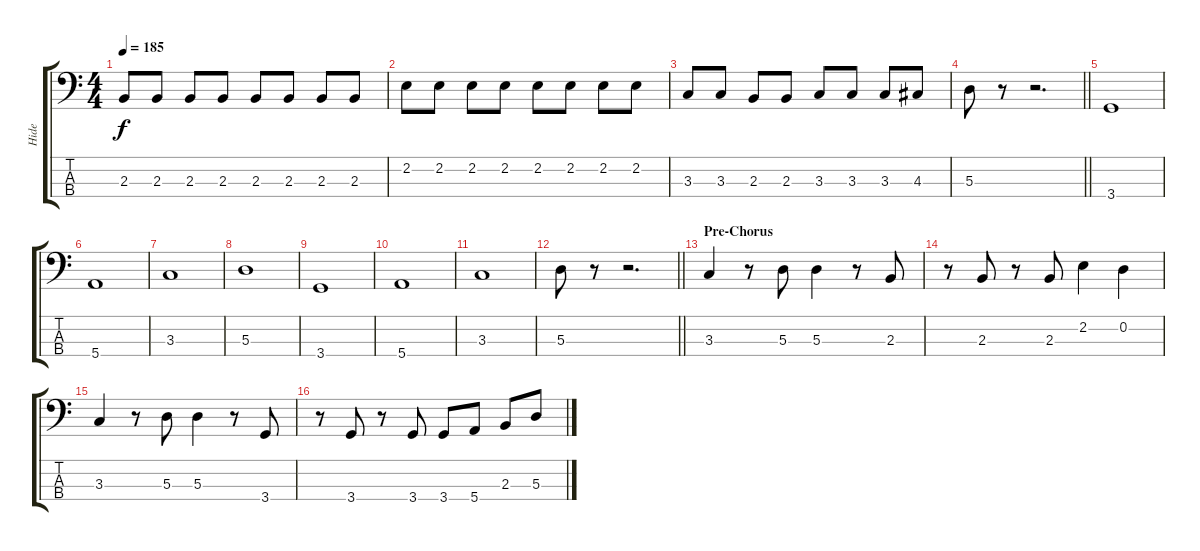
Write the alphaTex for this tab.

\track ("Hide" "Hide") {instrument electricbasspick}
\staff {score tabs}
\tuning (G2 D2 A1 E1) {hide}
\ts (4 4)
\tempo 185
\clef f4
\ks c
2.3.8{dy f} 2.3.8 2.3.8 2.3.8 2.3.8 2.3.8 2.3.8 2.3.8 |
2.2.8 2.2.8 2.2.8 2.2.8 2.2.8 2.2.8 2.2.8 2.2.8 |
3.3.8 3.3.8 2.3.8 2.3.8 3.3.8 3.3.8 3.3.8 4.3.8 |
\barLineRight lightlight
5.3.8 r.8 r.2{d} |
\section ("" "")
3.4.1 |
5.4.1 |
3.3.1 |
5.3.1 |
3.4.1 |
5.4.1 |
3.3.1 |
\barLineRight lightlight
5.3.8 r.8 r.2{d} |
\section ("" "Pre-Chorus")
3.3.4 r.8 5.3.8 5.3.4 r.8 2.3.8 |
r.8 2.3.8 r.8 2.3.8 2.2.4 0.2.4 |
3.3.4 r.8 5.3.8 5.3.4 r.8 3.4.8 |
r.8 3.4.8 r.8 3.4.8 3.4.8 5.4.8 2.3.8 5.3.8
